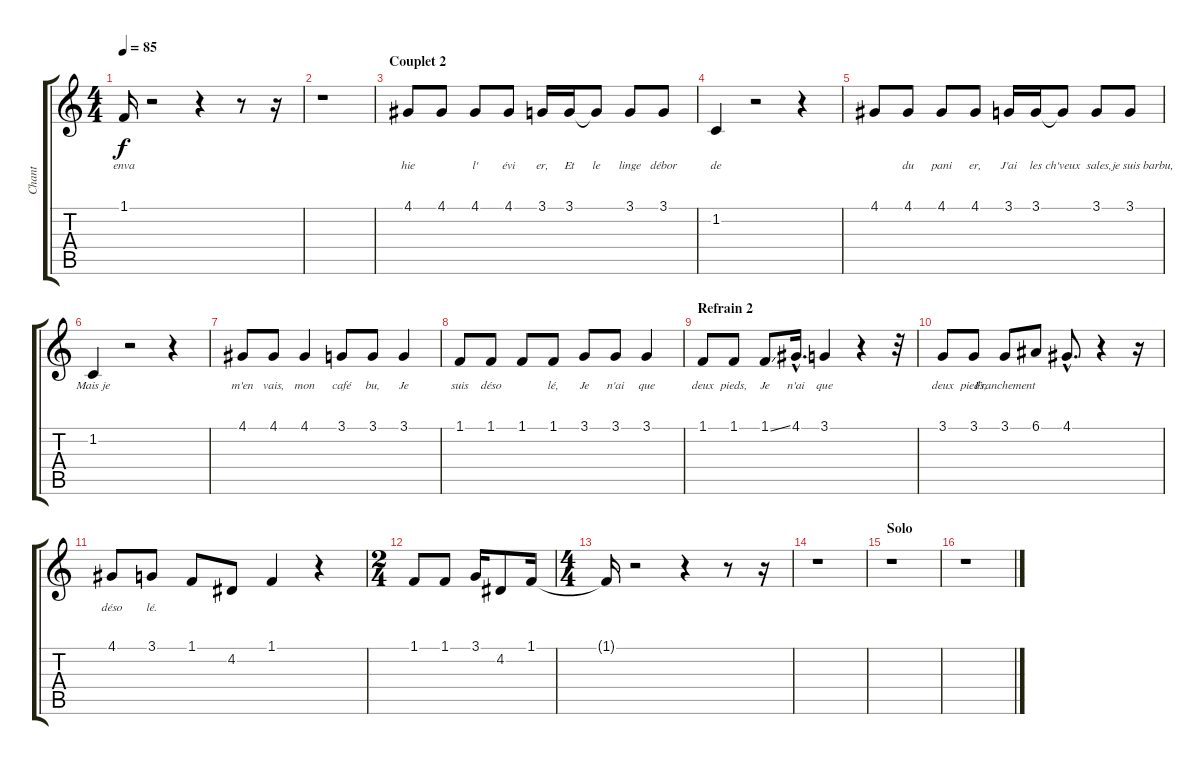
\track ("Chant" "Chant") {instrument flute}
\staff {score tabs}
\tuning (E4 B3 G3 D3 A2 E2) {hide}
\ts (4 4)
\tempo 85
\clef g2
\ks c
1.1{t}.16{lyrics (0 "enva") lyrics (1 "") lyrics (2 "") lyrics (3 "") lyrics (4 "") dy f} r.2 r.4 r.8 r.16 |
r.1 |
\section ("" "Couplet 2")
4.1.8{lyrics (0 "hie") lyrics (1 "") lyrics (2 "") lyrics (3 "") lyrics (4 "")} 4.1.8{lyrics (0 "") lyrics (1 "") lyrics (2 "") lyrics (3 "") lyrics (4 "")} 4.1.8{lyrics (0 "l'") lyrics (1 "") lyrics (2 "") lyrics (3 "") lyrics (4 "")} 4.1.8{lyrics (0 "évi") lyrics (1 "") lyrics (2 "") lyrics (3 "") lyrics (4 "")} 3.1.16{lyrics (0 "er,") lyrics (1 "") lyrics (2 "") lyrics (3 "") lyrics (4 "")} 3.1.16{lyrics (0 "Et") lyrics (1 "") lyrics (2 "") lyrics (3 "") lyrics (4 "")} 3.1{t}.8{lyrics (0 "le") lyrics (1 "") lyrics (2 "") lyrics (3 "") lyrics (4 "")} 3.1.8{lyrics (0 "linge") lyrics (1 "") lyrics (2 "") lyrics (3 "") lyrics (4 "")} 3.1.8{lyrics (0 "débor") lyrics (1 "") lyrics (2 "") lyrics (3 "") lyrics (4 "")} |
1.2.4{lyrics (0 "de") lyrics (1 "") lyrics (2 "") lyrics (3 "") lyrics (4 "")} r.2 r.4 |
4.1.8{lyrics (0 "") lyrics (1 "") lyrics (2 "") lyrics (3 "") lyrics (4 "")} 4.1.8{lyrics (0 "du") lyrics (1 "") lyrics (2 "") lyrics (3 "") lyrics (4 "")} 4.1.8{lyrics (0 "pani") lyrics (1 "") lyrics (2 "") lyrics (3 "") lyrics (4 "")} 4.1.8{lyrics (0 "er,") lyrics (1 "") lyrics (2 "") lyrics (3 "") lyrics (4 "")} 3.1.16{lyrics (0 "J'ai") lyrics (1 "") lyrics (2 "") lyrics (3 "") lyrics (4 "")} 3.1.16{lyrics (0 "les") lyrics (1 "") lyrics (2 "") lyrics (3 "") lyrics (4 "")} 3.1{t}.8{lyrics (0 "ch'veux") lyrics (1 "") lyrics (2 "") lyrics (3 "") lyrics (4 "")} 3.1.8{lyrics (0 "") lyrics (1 "") lyrics (2 "") lyrics (3 "") lyrics (4 "")} 3.1.8{lyrics (0 "sales,je suis barbu,") lyrics (1 "") lyrics (2 "") lyrics (3 "") lyrics (4 "")} |
1.2.4{lyrics (0 "Mais je") lyrics (1 "") lyrics (2 "") lyrics (3 "") lyrics (4 "")} r.2 r.4 |
4.1.8{lyrics (0 "m'en") lyrics (1 "") lyrics (2 "") lyrics (3 "") lyrics (4 "")} 4.1.8{lyrics (0 "vais,") lyrics (1 "") lyrics (2 "") lyrics (3 "") lyrics (4 "")} 4.1.4{lyrics (0 "mon") lyrics (1 "") lyrics (2 "") lyrics (3 "") lyrics (4 "")} 3.1.8{lyrics (0 "café") lyrics (1 "") lyrics (2 "") lyrics (3 "") lyrics (4 "")} 3.1.8{lyrics (0 "bu,") lyrics (1 "") lyrics (2 "") lyrics (3 "") lyrics (4 "")} 3.1.4{lyrics (0 "Je") lyrics (1 "") lyrics (2 "") lyrics (3 "") lyrics (4 "")} |
1.1.8{lyrics (0 "suis") lyrics (1 "") lyrics (2 "") lyrics (3 "") lyrics (4 "")} 1.1.8{lyrics (0 "déso") lyrics (1 "") lyrics (2 "") lyrics (3 "") lyrics (4 "")} 1.1.8{lyrics (0 "") lyrics (1 "") lyrics (2 "") lyrics (3 "") lyrics (4 "")} 1.1.8{lyrics (0 "lé,") lyrics (1 "") lyrics (2 "") lyrics (3 "") lyrics (4 "")} 3.1.8{lyrics (0 "Je") lyrics (1 "") lyrics (2 "") lyrics (3 "") lyrics (4 "")} 3.1.8{lyrics (0 "n'ai") lyrics (1 "") lyrics (2 "") lyrics (3 "") lyrics (4 "")} 3.1.4{lyrics (0 "que") lyrics (1 "") lyrics (2 "") lyrics (3 "") lyrics (4 "")} |
\section ("" "Refrain 2")
1.1.8{lyrics (0 "deux") lyrics (1 "") lyrics (2 "") lyrics (3 "") lyrics (4 "")} 1.1.8{lyrics (0 "pieds,") lyrics (1 "") lyrics (2 "") lyrics (3 "") lyrics (4 "")} 1.1{ss}.8{lyrics (0 "Je") lyrics (1 "") lyrics (2 "") lyrics (3 "") lyrics (4 "")} 4.1{hac}.16{d lyrics (0 "n'ai") lyrics (1 "") lyrics (2 "") lyrics (3 "") lyrics (4 "")} 3.1.4{lyrics (0 "que") lyrics (1 "") lyrics (2 "") lyrics (3 "") lyrics (4 "")} r.4 r.32 |
3.1.8{lyrics (0 "deux") lyrics (1 "") lyrics (2 "") lyrics (3 "") lyrics (4 "")} 3.1.8{lyrics (0 "pieds,") lyrics (1 "") lyrics (2 "") lyrics (3 "") lyrics (4 "")} 3.1.8{lyrics (0 "Franchement") lyrics (1 "") lyrics (2 "") lyrics (3 "") lyrics (4 "")} 6.1.8{lyrics (0 "") lyrics (1 "") lyrics (2 "") lyrics (3 "") lyrics (4 "")} 4.1{hac}.8{d lyrics (0 "") lyrics (1 "") lyrics (2 "") lyrics (3 "") lyrics (4 "")} r.4 r.16 |
4.1.8{lyrics (0 "déso") lyrics (1 "") lyrics (2 "") lyrics (3 "") lyrics (4 "")} 3.1.8{lyrics (0 "lé.") lyrics (1 "") lyrics (2 "") lyrics (3 "") lyrics (4 "")} 1.1.8 4.2.8 1.1.4 r.4 |
\ts (2 4)
1.1.8 1.1.8 3.1.16 4.2.8 1.1.16 |
\ts (4 4)
1.1{t}.16 r.2 r.4 r.8 r.16 |
r.1 |
\section ("" "Solo")
r.1 |
r.1
